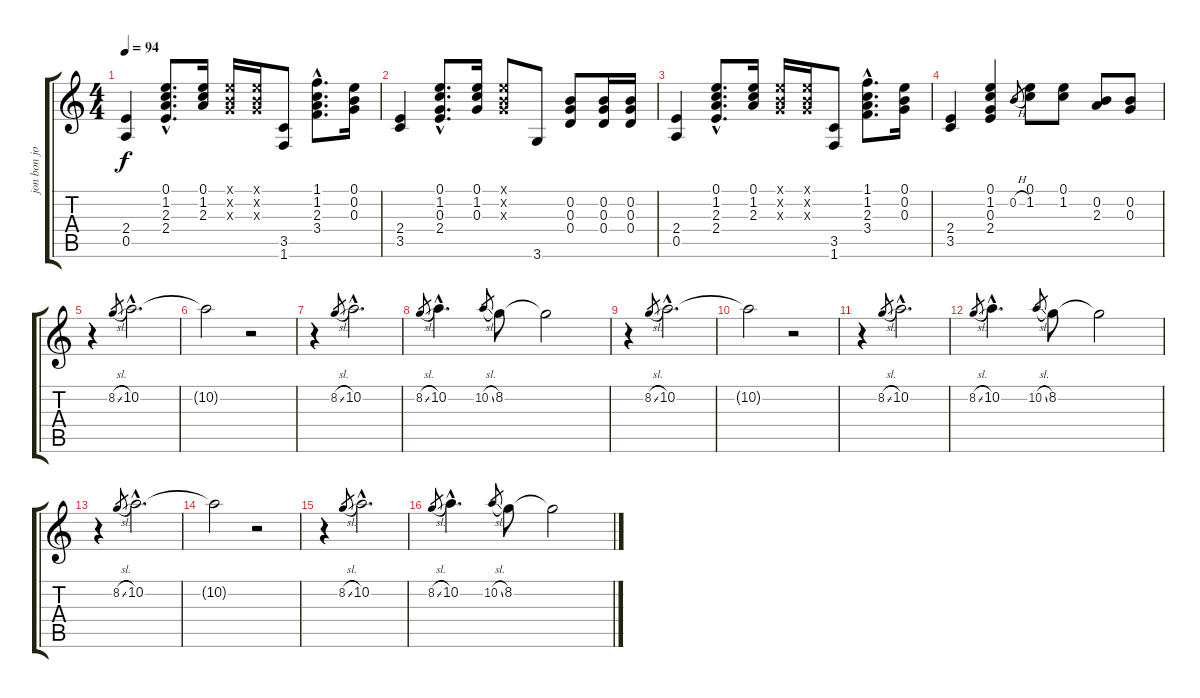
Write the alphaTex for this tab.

\track ("jon bon jovi" "jon bon jo") {instrument overdrivenguitar}
\staff {score tabs}
\tuning (E4 B3 G3 D3 A2 E2) {hide}
\ts (4 4)
\tempo 94
\clef g2
\ks c
(2.4 0.5).4{dy f} (0.1{hac} 1.2{hac} 2.3{hac} 2.4{hac}).8{d} (0.1 1.2 2.3).16 (0.1{x} 0.2{x} 0.3{x}).16 (0.1{x} 0.2{x} 0.3{x}).16 (3.5 1.6).8 (1.1{hac} 1.2{hac} 2.3{hac} 3.4{hac}).8{d} (0.1 0.2 0.3).16 |
(2.4 3.5).4 (0.1{hac} 1.2{hac} 0.3{hac} 2.4{hac}).8{d} (0.1 1.2 0.3).16 (0.1{x} 0.2{x} 0.3{x}).8 3.6.8 (0.2 0.3 0.4).8 (0.2 0.3 0.4).16 (0.2 0.3 0.4).16 |
(2.4 0.5).4 (0.1{hac} 1.2{hac} 2.3{hac} 2.4{hac}).8{d} (0.1 1.2 2.3).16 (0.1{x} 0.2{x} 0.3{x}).16 (0.1{x} 0.2{x} 0.3{x}).16 (3.5 1.6).8 (1.1{hac} 1.2{hac} 2.3{hac} 3.4{hac}).8{d} (0.1 0.2 0.3).16 |
(2.4 3.5).4 (0.1 1.2 0.3 2.4).4 0.2{h}.8{gr} (0.1 1.2).8 (0.1 1.2).8 (0.2 2.3).8 (0.2 0.3).8 |
r.4 8.2{sl}.8{gr} 10.2{hac}.2{d} |
10.2{t}.2 r.2 |
r.4 8.2{sl}.8{gr} 10.2{hac}.2{d} |
8.2{sl}.8{gr} 10.2{hac}.4{d} 10.2{sl}.8{gr} 8.2.8 8.2{t}.2 |
r.4 8.2{sl}.8{gr} 10.2{hac}.2{d} |
10.2{t}.2 r.2 |
r.4 8.2{sl}.8{gr} 10.2{hac}.2{d} |
8.2{sl}.8{gr} 10.2{hac}.4{d} 10.2{sl}.8{gr} 8.2.8 8.2{t}.2 |
r.4 8.2{sl}.8{gr} 10.2{hac}.2{d} |
10.2{t}.2 r.2 |
r.4 8.2{sl}.8{gr} 10.2{hac}.2{d} |
8.2{sl}.8{gr} 10.2{hac}.4{d} 10.2{sl}.8{gr} 8.2.8 8.2{t}.2
